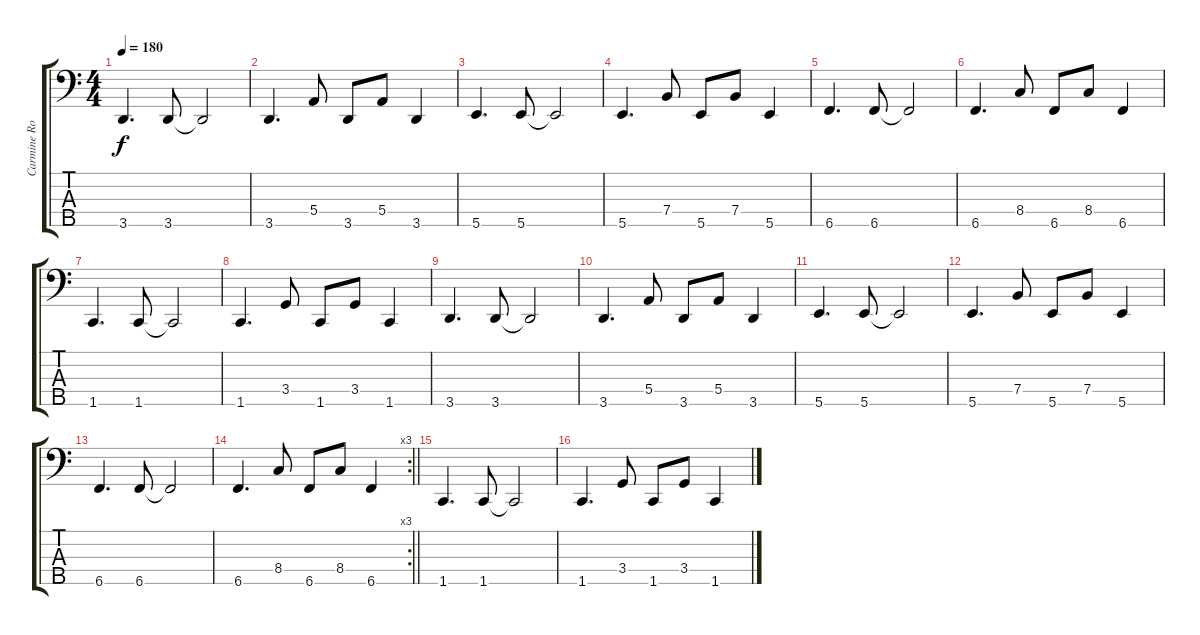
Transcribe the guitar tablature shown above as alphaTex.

\track ("Carmine Rojas (Bass)" "Carmine Ro") {instrument electricbassfinger}
\staff {score tabs}
\tuning (G2 D2 A1 E1 B0) {hide}
\ts (4 4)
\tempo 180
\clef f4
\ks c
3.5.4{d dy f} 3.5.8 3.5{t}.2 |
3.5.4{d} 5.4.8 3.5.8 5.4.8 3.5.4 |
5.5.4{d} 5.5.8 5.5{t}.2 |
5.5.4{d} 7.4.8 5.5.8 7.4.8 5.5.4 |
6.5.4{d} 6.5.8 6.5{t}.2 |
6.5.4{d} 8.4.8 6.5.8 8.4.8 6.5.4 |
1.5.4{d} 1.5.8 1.5{t}.2 |
1.5.4{d} 3.4.8 1.5.8 3.4.8 1.5.4 |
3.5.4{d} 3.5.8 3.5{t}.2 |
3.5.4{d} 5.4.8 3.5.8 5.4.8 3.5.4 |
5.5.4{d} 5.5.8 5.5{t}.2 |
5.5.4{d} 7.4.8 5.5.8 7.4.8 5.5.4 |
6.5.4{d} 6.5.8 6.5{t}.2 |
\rc 3
\barLineRight lightlight
6.5.4{d} 8.4.8 6.5.8 8.4.8 6.5.4 |
1.5.4{d} 1.5.8 1.5{t}.2 |
1.5.4{d} 3.4.8 1.5.8 3.4.8 1.5.4
